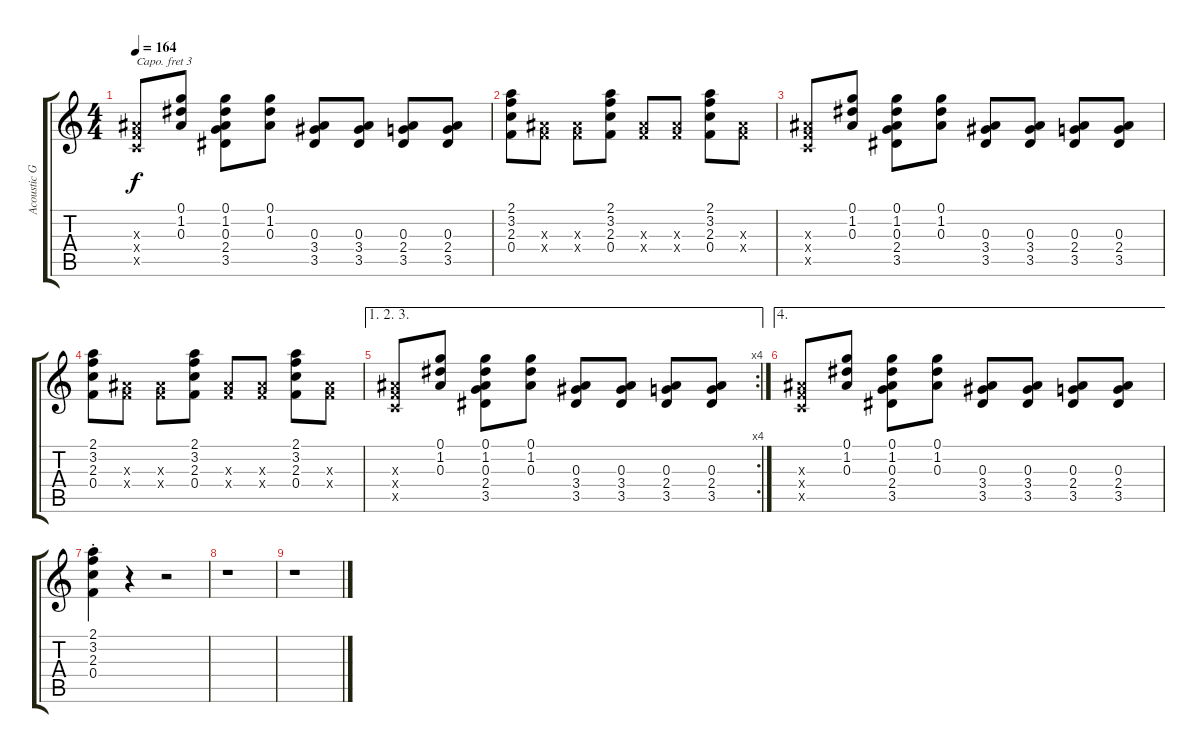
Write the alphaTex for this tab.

\track ("Acoustic Guitar (Capo 3rd fret)" "Acoustic G") {instrument acousticguitarsteel}
\staff {score tabs}
\capo 3
\tuning (E4 B3 G3 D3 A2 E2) {hide}
\ts (4 4)
\tempo 164
\clef g2
\ks c
(0.3{x} 0.4{x} 0.5{x}).8{dy f} (0.1 1.2 0.3).8 (0.1 1.2 0.3 2.4 3.5).8 (0.1 1.2 0.3).8 (0.3 3.4 3.5).8 (0.3 3.4 3.5).8 (0.3 2.4 3.5).8 (0.3 2.4 3.5).8 |
(2.1 3.2 2.3 0.4).8 (0.3{x} 0.4{x}).8 (0.3{x} 0.4{x}).8 (2.1 3.2 2.3 0.4).8 (0.3{x} 0.4{x}).8 (0.3{x} 0.4{x}).8 (2.1 3.2 2.3 0.4).8 (0.3{x} 0.4{x}).8 |
(0.3{x} 0.4{x} 0.5{x}).8 (0.1 1.2 0.3).8 (0.1 1.2 0.3 2.4 3.5).8 (0.1 1.2 0.3).8 (0.3 3.4 3.5).8 (0.3 3.4 3.5).8 (0.3 2.4 3.5).8 (0.3 2.4 3.5).8 |
(2.1 3.2 2.3 0.4).8 (0.3{x} 0.4{x}).8 (0.3{x} 0.4{x}).8 (2.1 3.2 2.3 0.4).8 (0.3{x} 0.4{x}).8 (0.3{x} 0.4{x}).8 (2.1 3.2 2.3 0.4).8 (0.3{x} 0.4{x}).8 |
\ae (1 2 3)
\rc 4
(0.3{x} 0.4{x} 0.5{x}).8 (0.1 1.2 0.3).8 (0.1 1.2 0.3 2.4 3.5).8 (0.1 1.2 0.3).8 (0.3 3.4 3.5).8 (0.3 3.4 3.5).8 (0.3 2.4 3.5).8 (0.3 2.4 3.5).8 |
\ae 4
(0.3{x} 0.4{x} 0.5{x}).8 (0.1 1.2 0.3).8 (0.1 1.2 0.3 2.4 3.5).8 (0.1 1.2 0.3).8 (0.3 3.4 3.5).8 (0.3 3.4 3.5).8 (0.3 2.4 3.5).8 (0.3 2.4 3.5).8 |
(2.1{st} 3.2{st} 2.3{st} 0.4{st}).4 r.4 r.2 |
r.1 |
r.1
